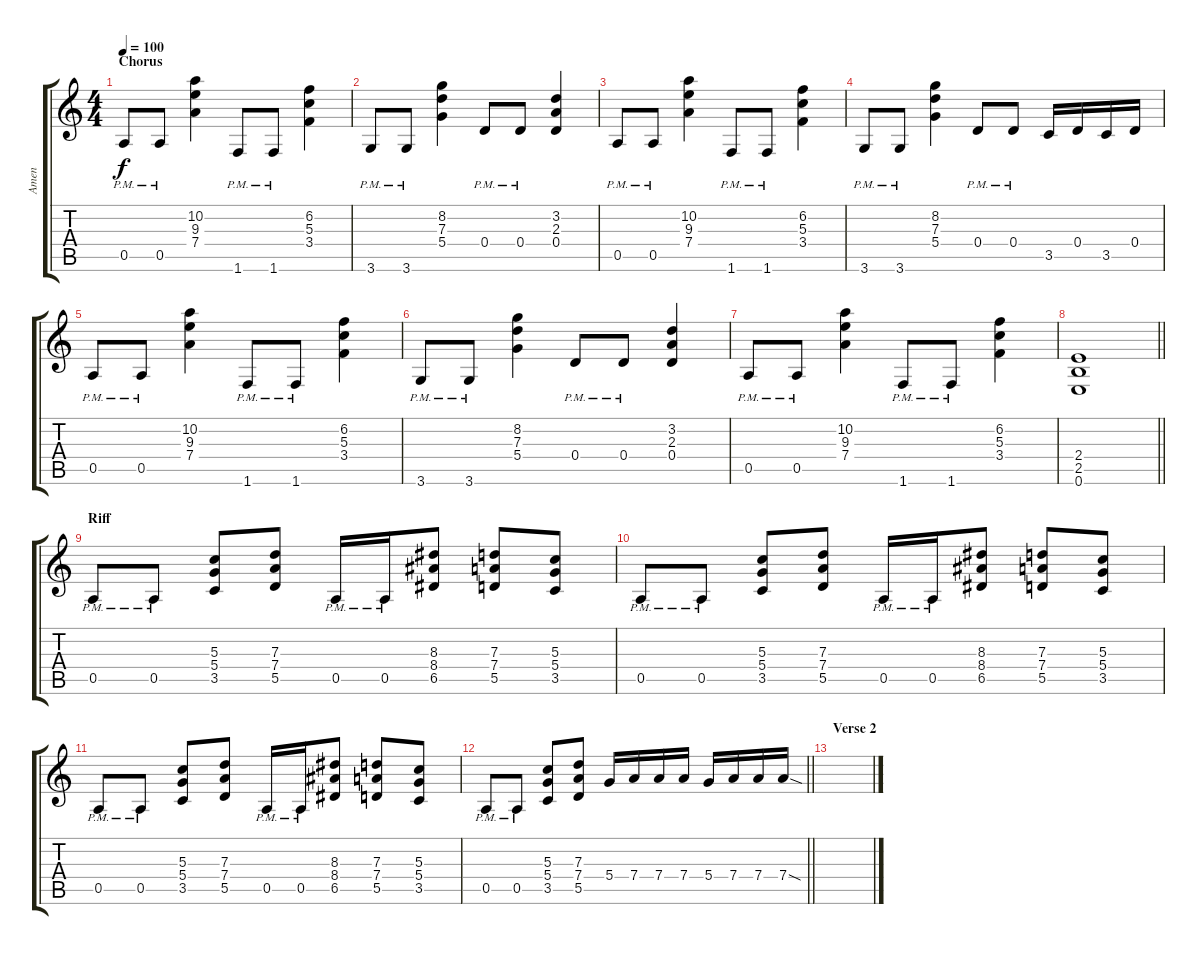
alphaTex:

\track ("Amen" "Amen") {instrument overdrivenguitar}
\staff {score tabs}
\tuning (E4 B3 G3 D3 A2 E2) {hide}
\ts (4 4)
\section ("" "Chorus")
\tempo 100
\clef g2
\ks c
0.5{pm}.8{dy f} 0.5{pm}.8 (10.2 9.3 7.4).4 1.6{pm}.8 1.6{pm}.8 (6.2 5.3 3.4).4 |
3.6{pm}.8 3.6{pm}.8 (8.2 7.3 5.4).4 0.4{pm}.8 0.4{pm}.8 (3.2 2.3 0.4).4 |
0.5{pm}.8 0.5{pm}.8 (10.2 9.3 7.4).4 1.6{pm}.8 1.6{pm}.8 (6.2 5.3 3.4).4 |
3.6{pm}.8 3.6{pm}.8 (8.2 7.3 5.4).4 0.4{pm}.8 0.4{pm}.8 3.5.16 0.4.16 3.5.16 0.4.16 |
0.5{pm}.8 0.5{pm}.8 (10.2 9.3 7.4).4 1.6{pm}.8 1.6{pm}.8 (6.2 5.3 3.4).4 |
3.6{pm}.8 3.6{pm}.8 (8.2 7.3 5.4).4 0.4{pm}.8 0.4{pm}.8 (3.2 2.3 0.4).4 |
0.5{pm}.8 0.5{pm}.8 (10.2 9.3 7.4).4 1.6{pm}.8 1.6{pm}.8 (6.2 5.3 3.4).4 |
\barLineRight lightlight
(2.4 2.5 0.6).1 |
\section ("" "Riff")
0.5{pm}.8 0.5{pm}.8 (5.3 5.4 3.5).8 (7.3 7.4 5.5).8 0.5{pm}.16 0.5{pm}.16 (8.3 8.4 6.5).8 (7.3 7.4 5.5).8 (5.3 5.4 3.5).8 |
0.5{pm}.8 0.5{pm}.8 (5.3 5.4 3.5).8 (7.3 7.4 5.5).8 0.5{pm}.16 0.5{pm}.16 (8.3 8.4 6.5).8 (7.3 7.4 5.5).8 (5.3 5.4 3.5).8 |
0.5{pm}.8 0.5{pm}.8 (5.3 5.4 3.5).8 (7.3 7.4 5.5).8 0.5{pm}.16 0.5{pm}.16 (8.3 8.4 6.5).8 (7.3 7.4 5.5).8 (5.3 5.4 3.5).8 |
\barLineRight lightlight
0.5{pm}.8 0.5{pm}.8 (5.3 5.4 3.5).8 (7.3 7.4 5.5).8 5.4.16 7.4.16 7.4.16 7.4.16 5.4.16 7.4.16 7.4.16 7.4{sod}.16 |
\section ("" "Verse 2")
